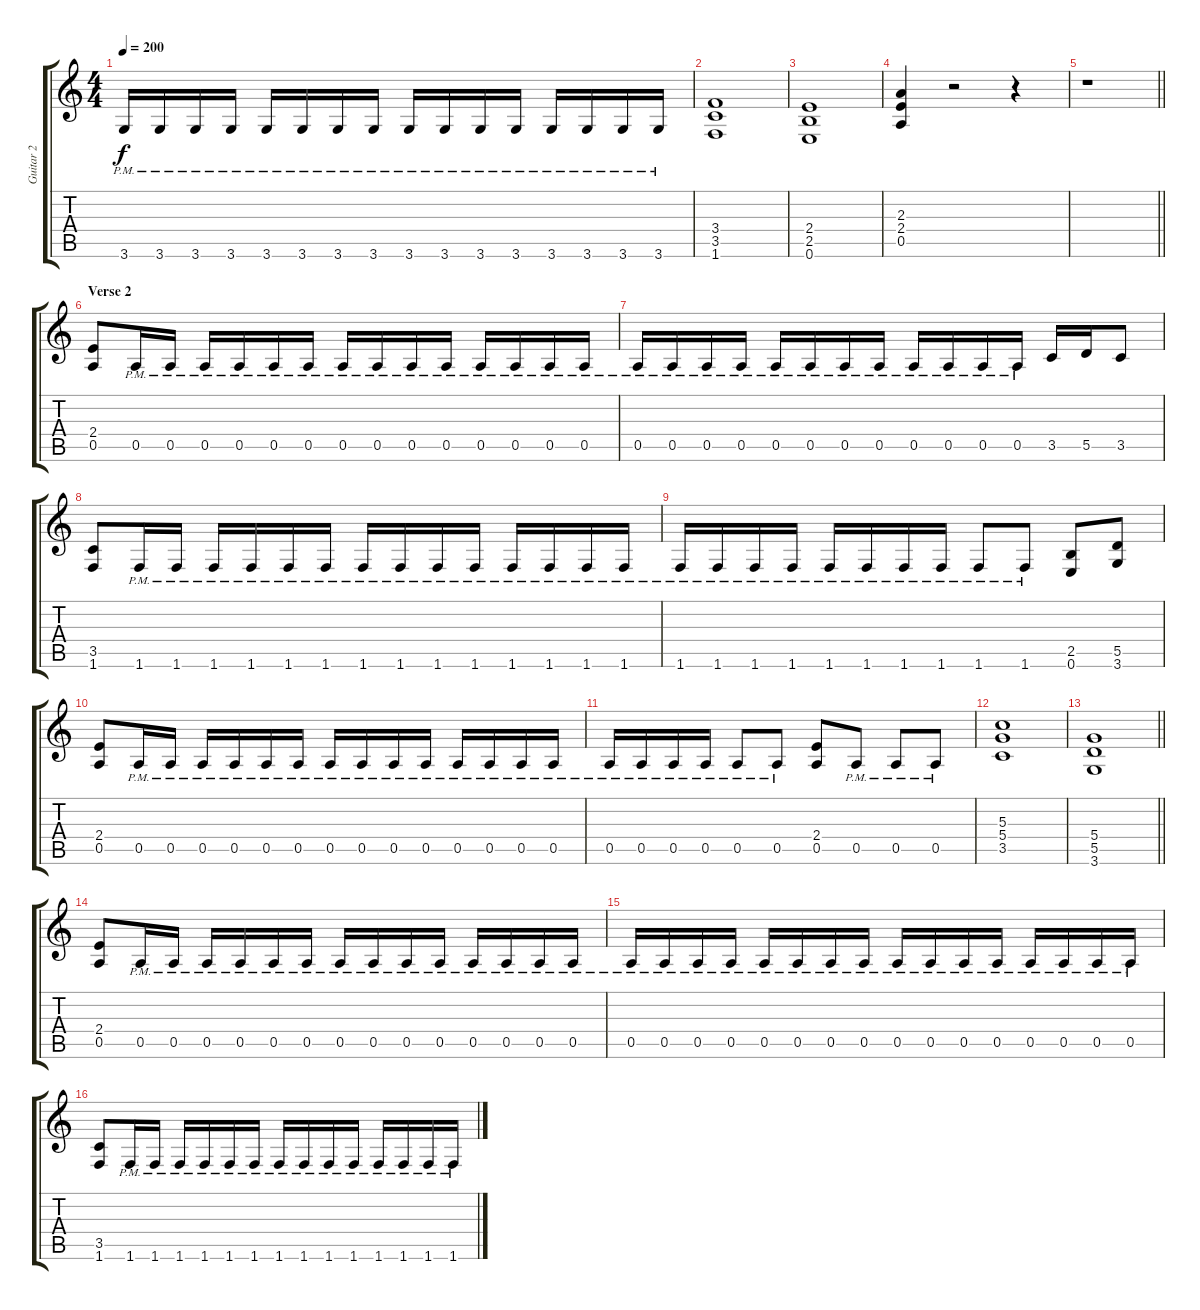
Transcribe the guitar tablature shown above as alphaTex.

\track ("Guitar 2" "Guitar 2") {instrument distortionguitar}
\staff {score tabs}
\tuning (E4 B3 G3 D3 A2 E2) {hide}
\ts (4 4)
\tempo 200
\clef g2
\ks c
3.6{pm}.16{dy f} 3.6{pm}.16 3.6{pm}.16 3.6{pm}.16 3.6{pm}.16 3.6{pm}.16 3.6{pm}.16 3.6{pm}.16 3.6{pm}.16 3.6{pm}.16 3.6{pm}.16 3.6{pm}.16 3.6{pm}.16 3.6{pm}.16 3.6{pm}.16 3.6{pm}.16 |
(3.4 3.5 1.6).1 |
(2.4 2.5 0.6).1 |
(2.3 2.4 0.5).4 r.2 r.4 |
\barLineRight lightlight
r.1 |
\section ("" "Verse 2")
(2.4 0.5).8 0.5{pm}.16 0.5{pm}.16 0.5{pm}.16 0.5{pm}.16 0.5{pm}.16 0.5{pm}.16 0.5{pm}.16 0.5{pm}.16 0.5{pm}.16 0.5{pm}.16 0.5{pm}.16 0.5{pm}.16 0.5{pm}.16 0.5{pm}.16 |
0.5{pm}.16 0.5{pm}.16 0.5{pm}.16 0.5{pm}.16 0.5{pm}.16 0.5{pm}.16 0.5{pm}.16 0.5{pm}.16 0.5{pm}.16 0.5{pm}.16 0.5{pm}.16 0.5{pm}.16 3.5.16 5.5.16 3.5.8 |
(3.5 1.6).8 1.6{pm}.16 1.6{pm}.16 1.6{pm}.16 1.6{pm}.16 1.6{pm}.16 1.6{pm}.16 1.6{pm}.16 1.6{pm}.16 1.6{pm}.16 1.6{pm}.16 1.6{pm}.16 1.6{pm}.16 1.6{pm}.16 1.6{pm}.16 |
1.6{pm}.16 1.6{pm}.16 1.6{pm}.16 1.6{pm}.16 1.6{pm}.16 1.6{pm}.16 1.6{pm}.16 1.6{pm}.16 1.6{pm}.8 1.6{pm}.8 (2.5 0.6).8 (5.5 3.6).8 |
(2.4 0.5).8 0.5{pm}.16 0.5{pm}.16 0.5{pm}.16 0.5{pm}.16 0.5{pm}.16 0.5{pm}.16 0.5{pm}.16 0.5{pm}.16 0.5{pm}.16 0.5{pm}.16 0.5{pm}.16 0.5{pm}.16 0.5{pm}.16 0.5{pm}.16 |
0.5{pm}.16 0.5{pm}.16 0.5{pm}.16 0.5{pm}.16 0.5{pm}.8 0.5{pm}.8 (2.4 0.5).8 0.5{pm}.8 0.5{pm}.8 0.5{pm}.8 |
(5.3 5.4 3.5).1 |
\barLineRight lightlight
(5.4 5.5 3.6).1 |
\section ("" "")
(2.4 0.5).8 0.5{pm}.16 0.5{pm}.16 0.5{pm}.16 0.5{pm}.16 0.5{pm}.16 0.5{pm}.16 0.5{pm}.16 0.5{pm}.16 0.5{pm}.16 0.5{pm}.16 0.5{pm}.16 0.5{pm}.16 0.5{pm}.16 0.5{pm}.16 |
0.5{pm}.16 0.5{pm}.16 0.5{pm}.16 0.5{pm}.16 0.5{pm}.16 0.5{pm}.16 0.5{pm}.16 0.5{pm}.16 0.5{pm}.16 0.5{pm}.16 0.5{pm}.16 0.5{pm}.16 0.5{pm}.16 0.5{pm}.16 0.5{pm}.16 0.5{pm}.16 |
(3.5 1.6).8 1.6{pm}.16 1.6{pm}.16 1.6{pm}.16 1.6{pm}.16 1.6{pm}.16 1.6{pm}.16 1.6{pm}.16 1.6{pm}.16 1.6{pm}.16 1.6{pm}.16 1.6{pm}.16 1.6{pm}.16 1.6{pm}.16 1.6{pm}.16
